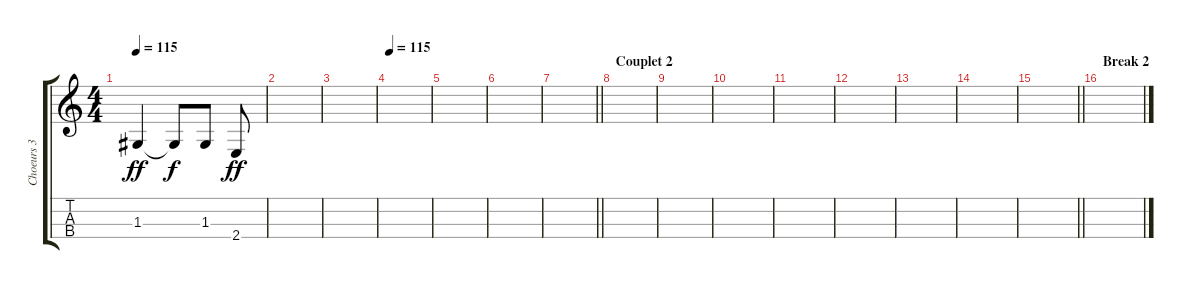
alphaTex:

\track ("Choeurs 3" "Choeurs 3") {instrument lead3calliope}
\staff {score tabs}
\tuning (E4 B3 G3 D3) {hide}
\ts (4 4)
\tempo 115
\clef g2
\ks c
1.3.4{dy ff} 1.3{t}.8{dy f} 1.3.8 2.4.8{dy ff} |
|
|
\tempo 115
|
|
|
\barLineRight lightlight
|
\section ("" "Couplet 2")
|
|
|
|
|
|
|
\barLineRight lightlight
|
\section ("" "Break 2")
